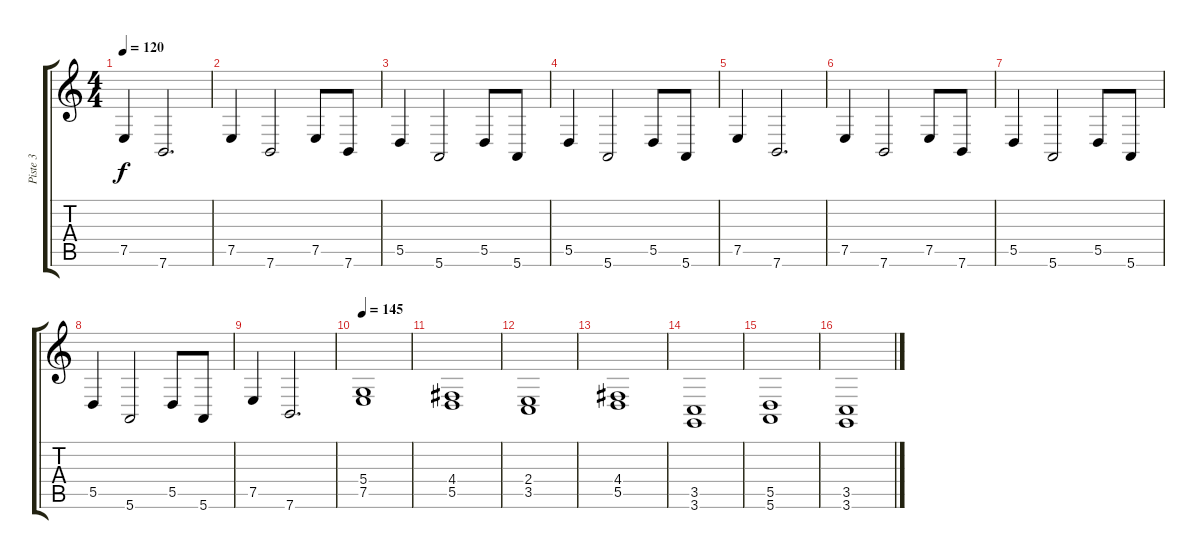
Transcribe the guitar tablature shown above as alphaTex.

\track ("Piste 3" "Piste 3") {instrument pad4choir}
\staff {score tabs}
\tuning (E4 B3 G3 D3 A2 E2) {hide}
\ts (4 4)
\tempo 120
\clef g2
\ks c
7.5.4{dy f} 7.6.2{d} |
7.5.4 7.6.2 7.5.8 7.6.8 |
5.5.4 5.6.2 5.5.8 5.6.8 |
5.5.4 5.6.2 5.5.8 5.6.8 |
7.5.4 7.6.2{d} |
7.5.4 7.6.2 7.5.8 7.6.8 |
5.5.4 5.6.2 5.5.8 5.6.8 |
5.5.4 5.6.2 5.5.8 5.6.8 |
7.5.4 7.6.2{d} |
\tempo 145
(5.4 7.5).1 |
(4.4 5.5).1 |
(2.4 3.5).1 |
(4.4 5.5).1 |
(3.5 3.6).1 |
(5.5 5.6).1 |
(3.5 3.6).1
